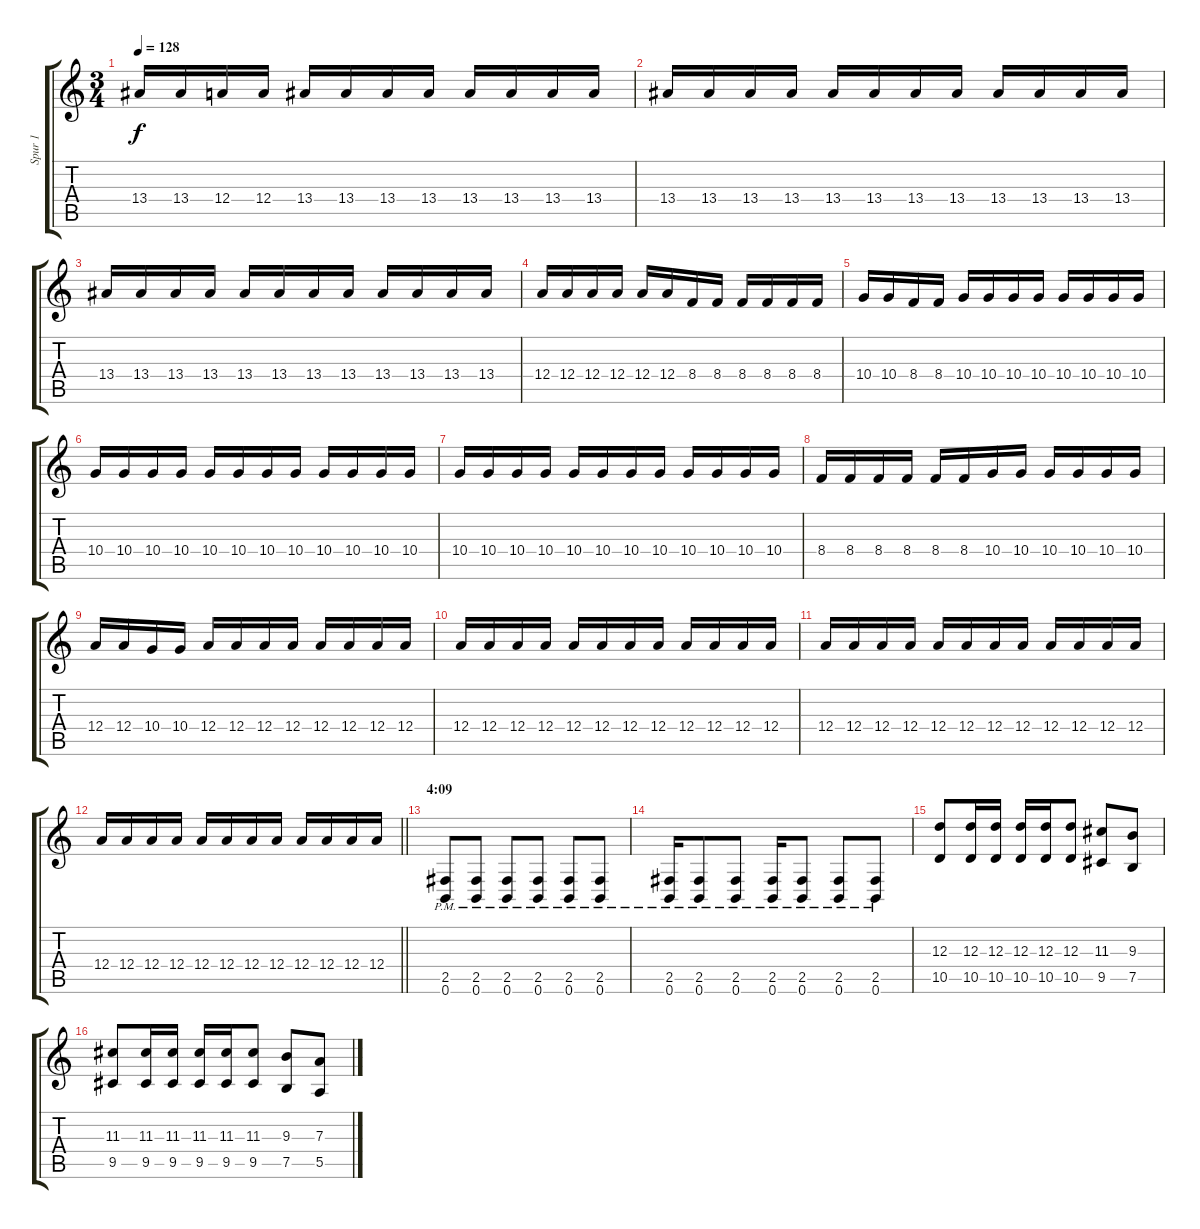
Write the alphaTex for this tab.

\track ("Spur 1" "Spur 1") {instrument distortionguitar}
\staff {score tabs}
\tuning (B3 Gb3 D3 A2 E2 B1) {hide}
\ts (3 4)
\tempo 128
\clef g2
\ks c
13.4.16{dy f} 13.4.16 12.4.16 12.4.16 13.4.16 13.4.16 13.4.16 13.4.16 13.4.16 13.4.16 13.4.16 13.4.16 |
13.4.16 13.4.16 13.4.16 13.4.16 13.4.16 13.4.16 13.4.16 13.4.16 13.4.16 13.4.16 13.4.16 13.4.16 |
13.4.16 13.4.16 13.4.16 13.4.16 13.4.16 13.4.16 13.4.16 13.4.16 13.4.16 13.4.16 13.4.16 13.4.16 |
12.4.16 12.4.16 12.4.16 12.4.16 12.4.16 12.4.16 8.4.16 8.4.16 8.4.16 8.4.16 8.4.16 8.4.16 |
10.4.16 10.4.16 8.4.16 8.4.16 10.4.16 10.4.16 10.4.16 10.4.16 10.4.16 10.4.16 10.4.16 10.4.16 |
10.4.16 10.4.16 10.4.16 10.4.16 10.4.16 10.4.16 10.4.16 10.4.16 10.4.16 10.4.16 10.4.16 10.4.16 |
10.4.16 10.4.16 10.4.16 10.4.16 10.4.16 10.4.16 10.4.16 10.4.16 10.4.16 10.4.16 10.4.16 10.4.16 |
8.4.16 8.4.16 8.4.16 8.4.16 8.4.16 8.4.16 10.4.16 10.4.16 10.4.16 10.4.16 10.4.16 10.4.16 |
12.4.16 12.4.16 10.4.16 10.4.16 12.4.16 12.4.16 12.4.16 12.4.16 12.4.16 12.4.16 12.4.16 12.4.16 |
12.4.16 12.4.16 12.4.16 12.4.16 12.4.16 12.4.16 12.4.16 12.4.16 12.4.16 12.4.16 12.4.16 12.4.16 |
12.4.16 12.4.16 12.4.16 12.4.16 12.4.16 12.4.16 12.4.16 12.4.16 12.4.16 12.4.16 12.4.16 12.4.16 |
\barLineRight lightlight
12.4.16 12.4.16 12.4.16 12.4.16 12.4.16 12.4.16 12.4.16 12.4.16 12.4.16 12.4.16 12.4.16 12.4.16 |
\section ("" "4:09")
(2.5{pm} 0.6{pm}).8 (2.5{pm} 0.6{pm}).8 (2.5{pm} 0.6{pm}).8 (2.5{pm} 0.6{pm}).8 (2.5{pm} 0.6{pm}).8 (2.5{pm} 0.6{pm}).8 |
(2.5{pm} 0.6{pm}).16 (2.5{pm} 0.6{pm}).8 (2.5{pm} 0.6{pm}).8 (2.5{pm} 0.6{pm}).16 (2.5{pm} 0.6{pm}).8 (2.5{pm} 0.6{pm}).8 (2.5{pm} 0.6{pm}).8 |
(12.3 10.5).8 (12.3 10.5).16 (12.3 10.5).16 (12.3 10.5).16 (12.3 10.5).16 (12.3 10.5).8 (11.3 9.5).8 (9.3 7.5).8 |
(11.3 9.5).8 (11.3 9.5).16 (11.3 9.5).16 (11.3 9.5).16 (11.3 9.5).16 (11.3 9.5).8 (9.3 7.5).8 (7.3 5.5).8
